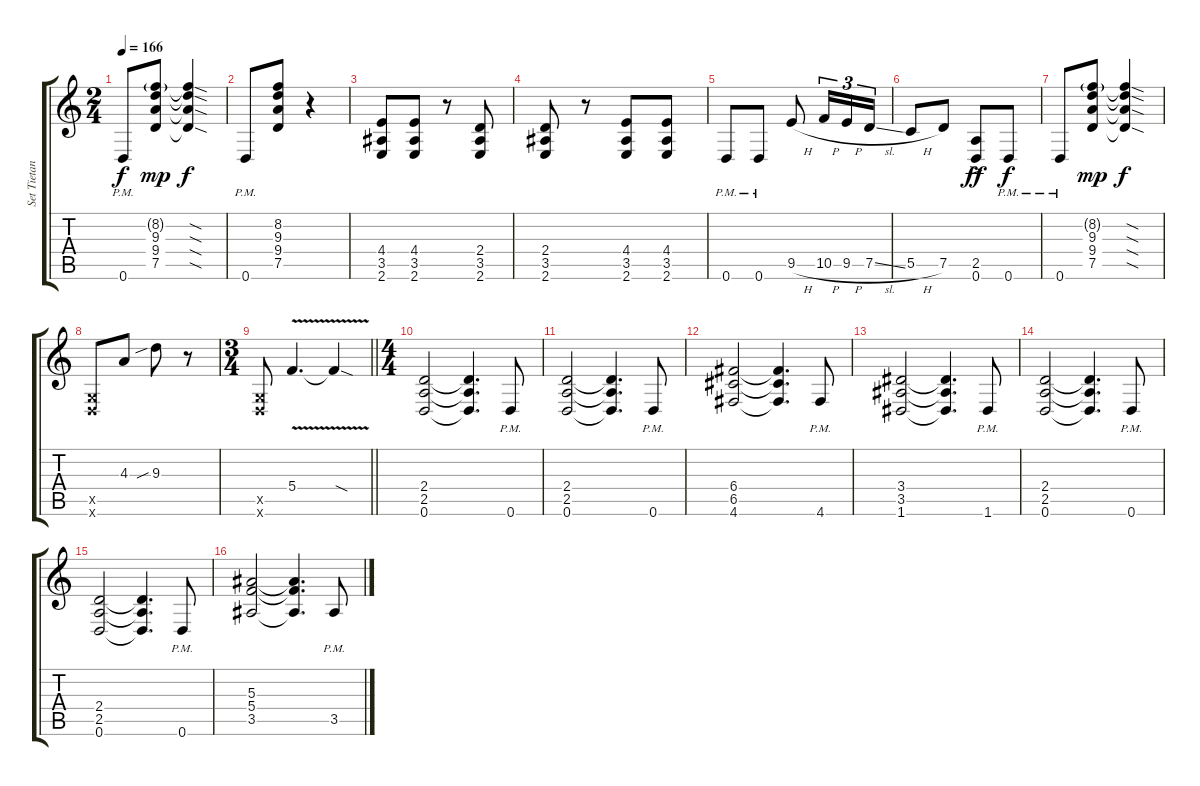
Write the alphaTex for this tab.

\track ("Set Tietan" "Set Tietan") {instrument distortionguitar}
\staff {score tabs}
\tuning (D4 A3 F3 C3 G2 D2) {hide}
\ts (2 4)
\tempo 166
\clef g2
\ks c
0.6{pm}.8{dy f} (8.2{g} 9.3 9.4 7.5).8{dy mp} (8.2{sod t} 9.3{sod t} 9.4{sod t} 7.5{sod t}).4{dy f} |
0.6{pm}.8 (8.2 9.3 9.4 7.5).8 r.4 |
(4.4 3.5 2.6).8 (4.4 3.5 2.6).8 r.8 (2.4 3.5 2.6).8 |
(2.4 3.5 2.6).8 r.8 (4.4 3.5 2.6).8 (4.4 3.5 2.6).8 |
0.6{pm}.8 0.6{pm}.8 9.5{h}.8 10.5{h}.16{tu (3 2)} 9.5{h}.16{tu (3 2)} 7.5{sl}.16{tu (3 2)} |
5.5{h}.8 7.5.8 (2.5{ac} 0.6{ac}).8{dy ff} 0.6{pm}.8{dy f} |
0.6{pm}.8 (8.2{g} 9.3 9.4 7.5).8{dy mp} (8.2{sod t} 9.3{sod t} 9.4{sod t} 7.5{sod t}).4{dy f} |
(0.5{x} 0.6{x}).8 4.3.8 9.3{sib}.8 r.8 |
\ts (3 4)
\barLineRight lightlight
(0.5{x} 0.6{x}).8 5.4{v}.4{d} 5.4{sod t}.4 |
\ts (4 4)
(2.4 2.5 0.6).2 (2.4{t} 2.5{t} 0.6{t}).4{d} 0.6{pm}.8 |
(2.4 2.5 0.6).2 (2.4{t} 2.5{t} 0.6{t}).4{d} 0.6{pm}.8 |
(6.4 6.5 4.6).2 (6.4{t} 6.5{t} 4.6{t}).4{d} 4.6{pm}.8 |
(3.4 3.5 1.6).2 (3.4{t} 3.5{t} 1.6{t}).4{d} 1.6{pm}.8 |
(2.4 2.5 0.6).2 (2.4{t} 2.5{t} 0.6{t}).4{d} 0.6{pm}.8 |
(2.4 2.5 0.6).2 (2.4{t} 2.5{t} 0.6{t}).4{d} 0.6{pm}.8 |
(5.3 5.4 3.5).2 (5.3{t} 5.4{t} 3.5{t}).4{d} 3.5{pm}.8
